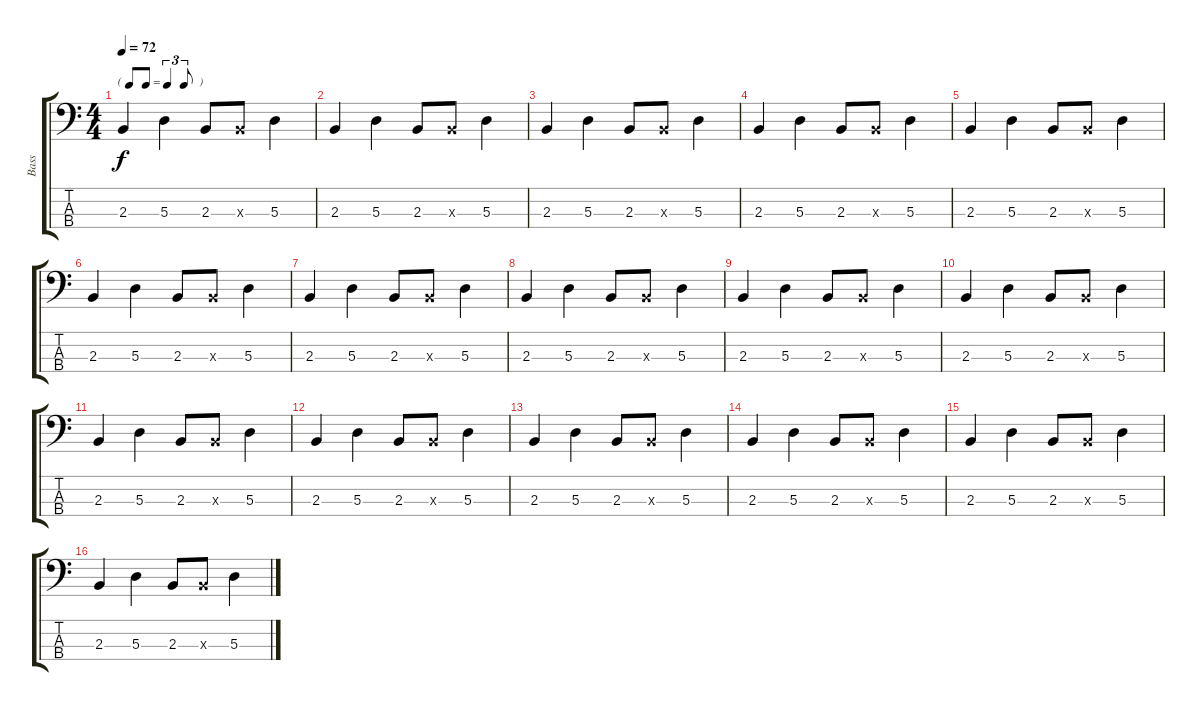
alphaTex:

\track ("Bass" "Bass") {instrument electricbassfinger}
\staff {score tabs}
\tuning (G2 D2 A1 E1) {hide}
\ts (4 4)
\tf triplet8th
\tempo 72
\clef f4
\ks c
2.3.4{dy f} 5.3.4 2.3.8 2.3{x}.8 5.3.4 |
2.3.4 5.3.4 2.3.8 2.3{x}.8 5.3.4 |
2.3.4 5.3.4 2.3.8 2.3{x}.8 5.3.4 |
2.3.4 5.3.4 2.3.8 2.3{x}.8 5.3.4 |
2.3.4 5.3.4 2.3.8 2.3{x}.8 5.3.4 |
2.3.4 5.3.4 2.3.8 2.3{x}.8 5.3.4 |
2.3.4 5.3.4 2.3.8 2.3{x}.8 5.3.4 |
2.3.4 5.3.4 2.3.8 2.3{x}.8 5.3.4 |
2.3.4 5.3.4 2.3.8 2.3{x}.8 5.3.4 |
2.3.4 5.3.4 2.3.8 2.3{x}.8 5.3.4 |
2.3.4 5.3.4 2.3.8 2.3{x}.8 5.3.4 |
2.3.4 5.3.4 2.3.8 2.3{x}.8 5.3.4 |
2.3.4 5.3.4 2.3.8 2.3{x}.8 5.3.4 |
2.3.4 5.3.4 2.3.8 2.3{x}.8 5.3.4 |
2.3.4 5.3.4 2.3.8 2.3{x}.8 5.3.4 |
2.3.4 5.3.4 2.3.8 2.3{x}.8 5.3.4
